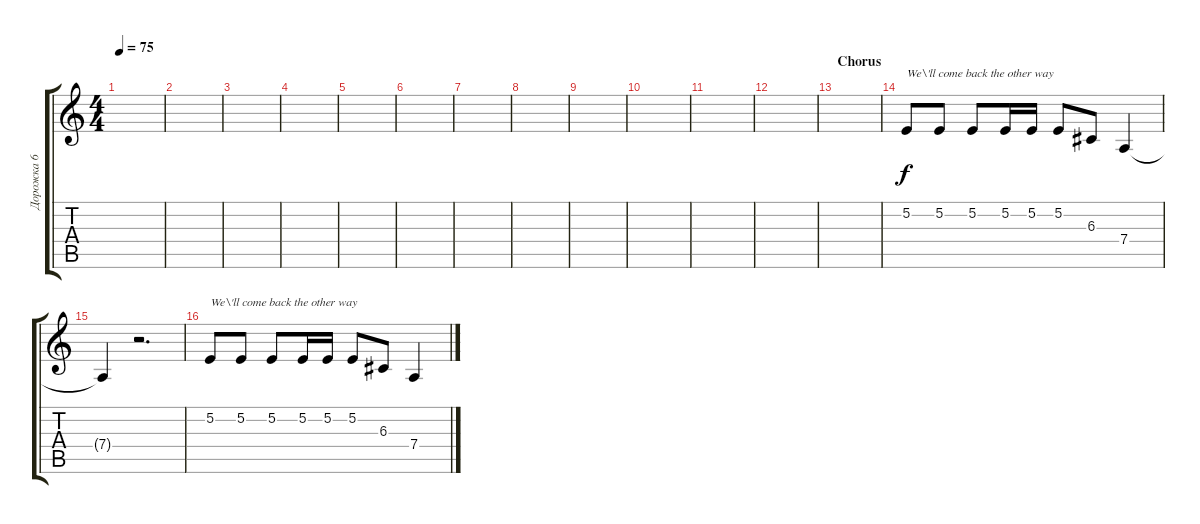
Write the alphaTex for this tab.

\track ("Дорожка 6" "Дорожка 6") {instrument electricpiano1}
\staff {score tabs}
\tuning (E4 B3 G3 D3 A2 E2) {hide}
\ts (4 4)
\tempo 75
\clef g2
\ks c
|
|
|
|
|
|
|
|
|
|
|
|
\section ("" "Chorus")
|
5.2.8{txt "We\\'ll come back the other way"} 5.2.8 5.2.8 5.2.16 5.2.16 5.2.8 6.3.8 7.4.4 |
7.4{t}.4 r.2{d} |
5.2.8{txt "We\\'ll come back the other way"} 5.2.8 5.2.8 5.2.16 5.2.16 5.2.8 6.3.8 7.4.4
